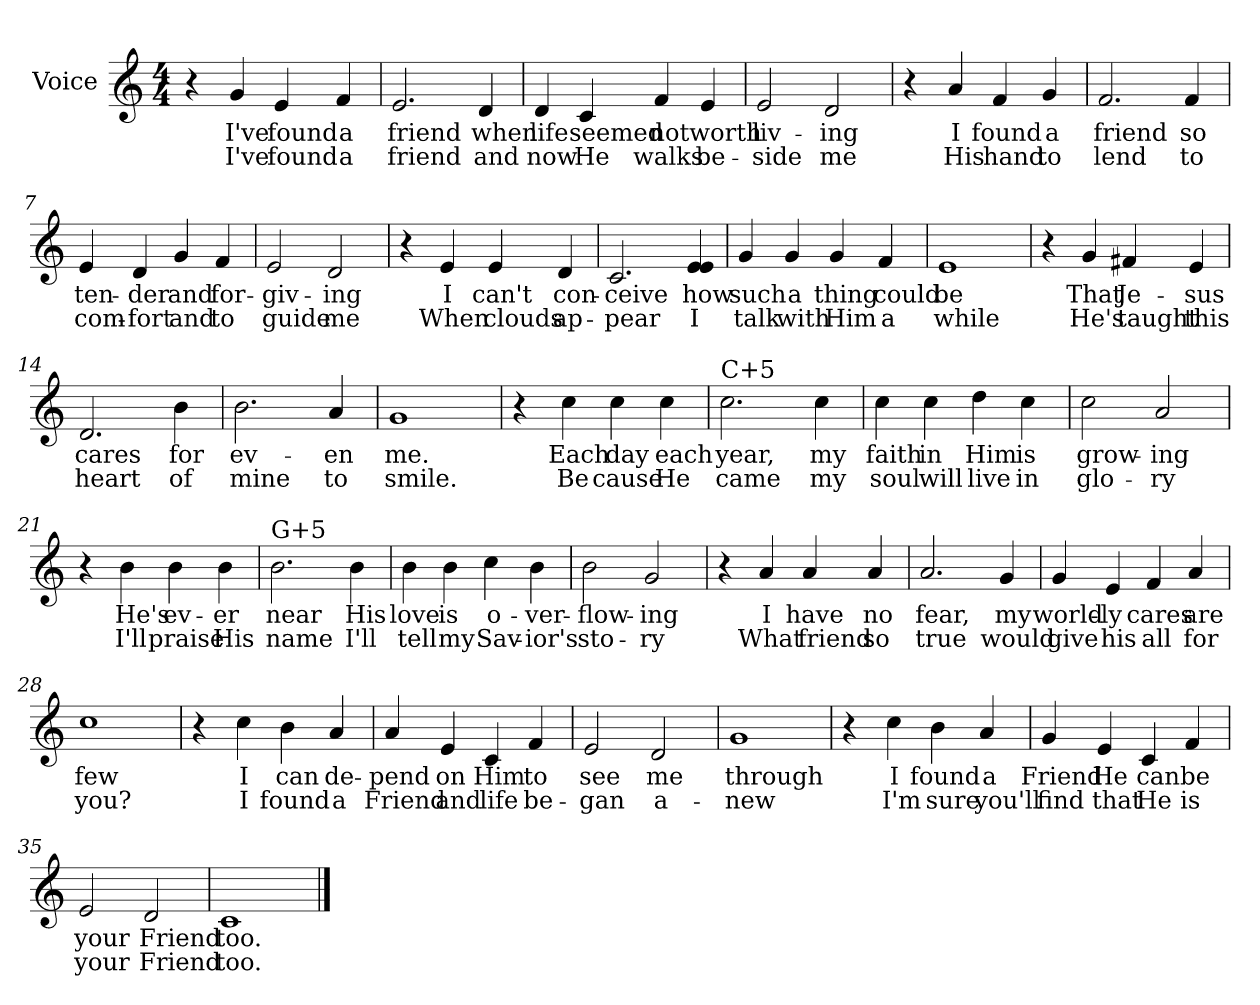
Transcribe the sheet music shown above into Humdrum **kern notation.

**kern	**text	**text
*part1	*part1	*part1
*staff1	*staff1	*staff1
*I"Voice	*	*
*I'Vo.	*	*
*clefG2	*	*
*k[]	*	*
*C:	*	*
*M4/4	*	*
=1	=1	=1
4r	.	.
4g/	I've	I've
4e/	found	found
4f/	a	a
=2	=2	=2
2.e/	friend	friend
4d/	when	and
=3	=3	=3
4d/	life	now
4c/	seemed	He
4f/	not	walks
4e/	worth	be-
=4	=4	=4
2e/	liv-	-side
2d/	-ing	me
=5	=5	=5
4r	.	.
4a/	I	His
4f/	found	hand
4g/	a	to
!!LO:LB:g=z
=6	=6	=6
2.f/	friend	lend
4f/	so	to
=7	=7	=7
4e/	ten-	com-
4d/	-der	-fort
4g/	and	and
4f/	for-	to
=8	=8	=8
2e/	giv-	guide
2d/	-ing	me
=9	=9	=9
4r	.	.
4e/	I	When
4e/	can't	clouds
4d/	con-	ap-
=10	=10	=10
2.c/	-ceive	-pear
4e/ 4e/	how	I
!!LO:LB:g=z
=11	=11	=11
4g/	such	talk
4g/	a	with
4g/	thing	Him
4f/	could	a
=12	=12	=12
1e	be	-while
=13	=13	=13
4r	.	.
4g/	That	He's
4f#X/	Je-	taught
4e/	-sus	this
=14	=14	=14
2.d/	cares	heart
4b\	for	of
=15	=15	=15
2.b\	ev-	mine
4a/	-en	to
=16	=16	=16
1g	me.	smile.
!!LO:LB:g=z
=17	=17	=17
4r	.	.
4cc\	Each	Be
4cc\	day	cause
4cc\	each	He
=18	=18	=18
!LO:TX:a:t=C+5	!	!
2.cc\	year,	came
4cc\	my	my
=19	=19	=19
4cc\	faith	soul
4cc\	in	will
4dd\	Him	live
4cc\	is	in
=20	=20	=20
2cc\	grow-	glo-
2a/	-ing	-ry
=21	=21	=21
4r	.	.
4b\	He's	I'll
4b\	ev-	praise
4b\	-er	His
=22	=22	=22
!LO:TX:a:t=G+5	!	!
2.b\	near	name
4b\	His	I'll
!!LO:LB:g=z
=23	=23	=23
4b\	love	tell
4b\	is	my
4cc\	o-	Sav-
4b\	ver-	ior's
=24	=24	=24
2b\	-flow-	sto-
2g/	-ing	-ry
=25	=25	=25
4r	.	.
4a/	I	-What
4a/	have	friend
4a/	no	so
=26	=26	=26
2.a/	fear,	true
4g/	my	would
=27	=27	=27
4g/	world-	give
4e/	-ly	his
4f/	cares	all
4a/	are	for
=28	=28	=28
1cc	few	you?
!!LO:LB:g=z
=29	=29	=29
4r	.	.
4cc\	I	I
4b\	can	found
4a/	de-	a
=30	=30	=30
4a/	-pend	Friend
4e/	on	and
4c/	Him	life
4f/	to	be-
=31	=31	=31
2e/	see	-gan
2d/	me	a-
=32	=32	=32
1g	through	-new
=33	=33	=33
4r	.	.
4cc\	I	I'm
4b\	found	sure
4a/	a	you'll
=34	=34	=34
4g/	Friend	find
4e/	He	that
4c/	can	He
4f/	be	is
=35	=35	=35
2e/	your	your
2d/	Friend	Friend
=36	=36	=36
1c	too.	too.
==	==	==
*-	*-	*-
